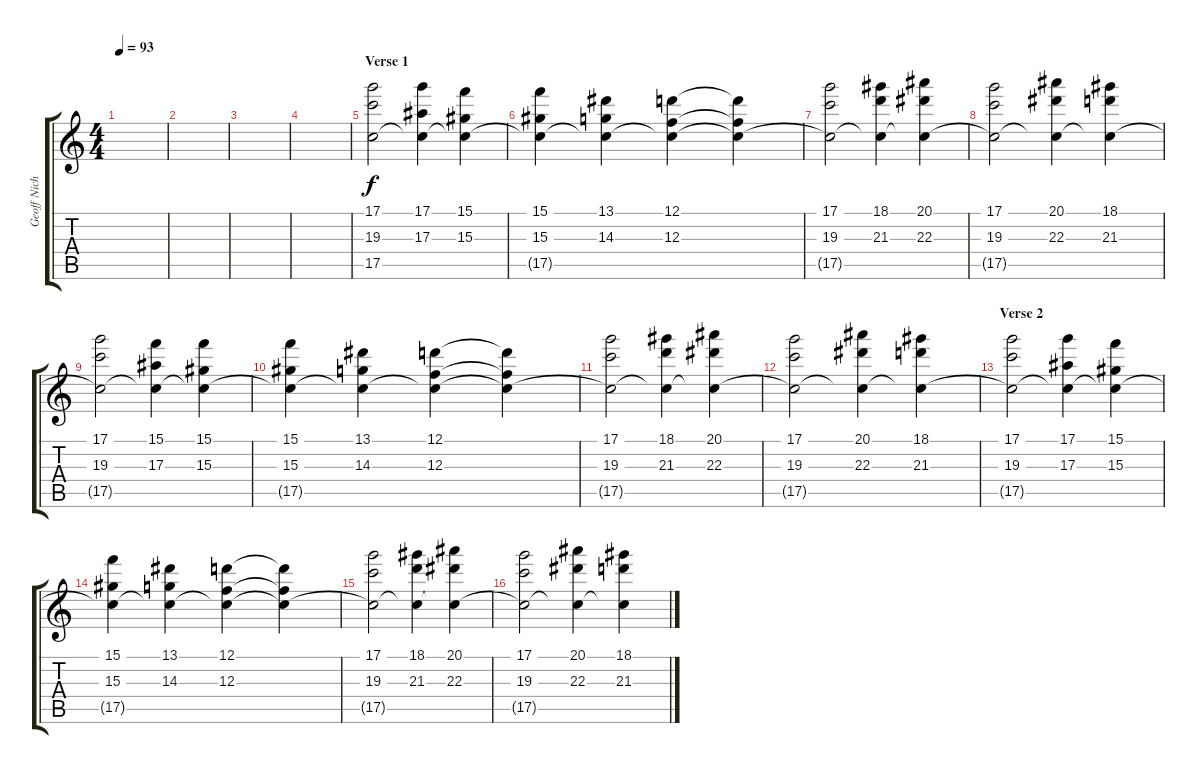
\track ("Geoff Nichols" "Geoff Nich") {instrument rockorgan}
\staff {score tabs}
\tuning (D5 A4 F4 C4 G3 D3) {hide}
\ts (4 4)
\tempo 93
\clef g2
\ks c
|
|
|
|
\section ("" "Verse 1")
(17.1 19.3 17.5).2{volume 9 instrument churchorgan} (17.1 17.3 17.5{t}).4{dy f} (15.1 15.3 17.5{t}).4 |
(15.1 15.3 17.5{t}).4 (13.1 14.3 17.5{t}).4 (12.1 12.3 17.5{t}).4 (12.1{t} 12.3{t} 17.5{t}).4 |
(17.1 19.3 17.5{t}).2 (18.1 21.3 17.5{t}).4 (20.1 22.3 17.5{t}).4 |
(17.1 19.3 17.5{t}).2 (20.1 22.3 17.5{t}).4 (18.1 21.3 17.5{t}).4 |
(17.1 19.3 17.5{t}).2 (15.1 17.3 17.5{t}).4 (15.1 15.3 17.5{t}).4 |
(15.1 15.3 17.5{t}).4 (13.1 14.3 17.5{t}).4 (12.1 12.3 17.5{t}).4 (12.1{t} 12.3{t} 17.5{t}).4 |
(17.1 19.3 17.5{t}).2 (18.1 21.3 17.5{t}).4 (20.1 22.3 17.5{t}).4 |
(17.1 19.3 17.5{t}).2 (20.1 22.3 17.5{t}).4 (18.1 21.3 17.5{t}).4 |
\section ("" "Verse 2")
(17.1 19.3 17.5{t}).2 (17.1 17.3 17.5{t}).4 (15.1 15.3 17.5{t}).4 |
(15.1 15.3 17.5{t}).4 (13.1 14.3 17.5{t}).4 (12.1 12.3 17.5{t}).4 (12.1{t} 12.3{t} 17.5{t}).4 |
(17.1 19.3 17.5{t}).2 (18.1 21.3 17.5{t}).4 (20.1 22.3 17.5{t}).4 |
(17.1 19.3 17.5{t}).2 (20.1 22.3 17.5{t}).4 (18.1 21.3 17.5{t}).4
